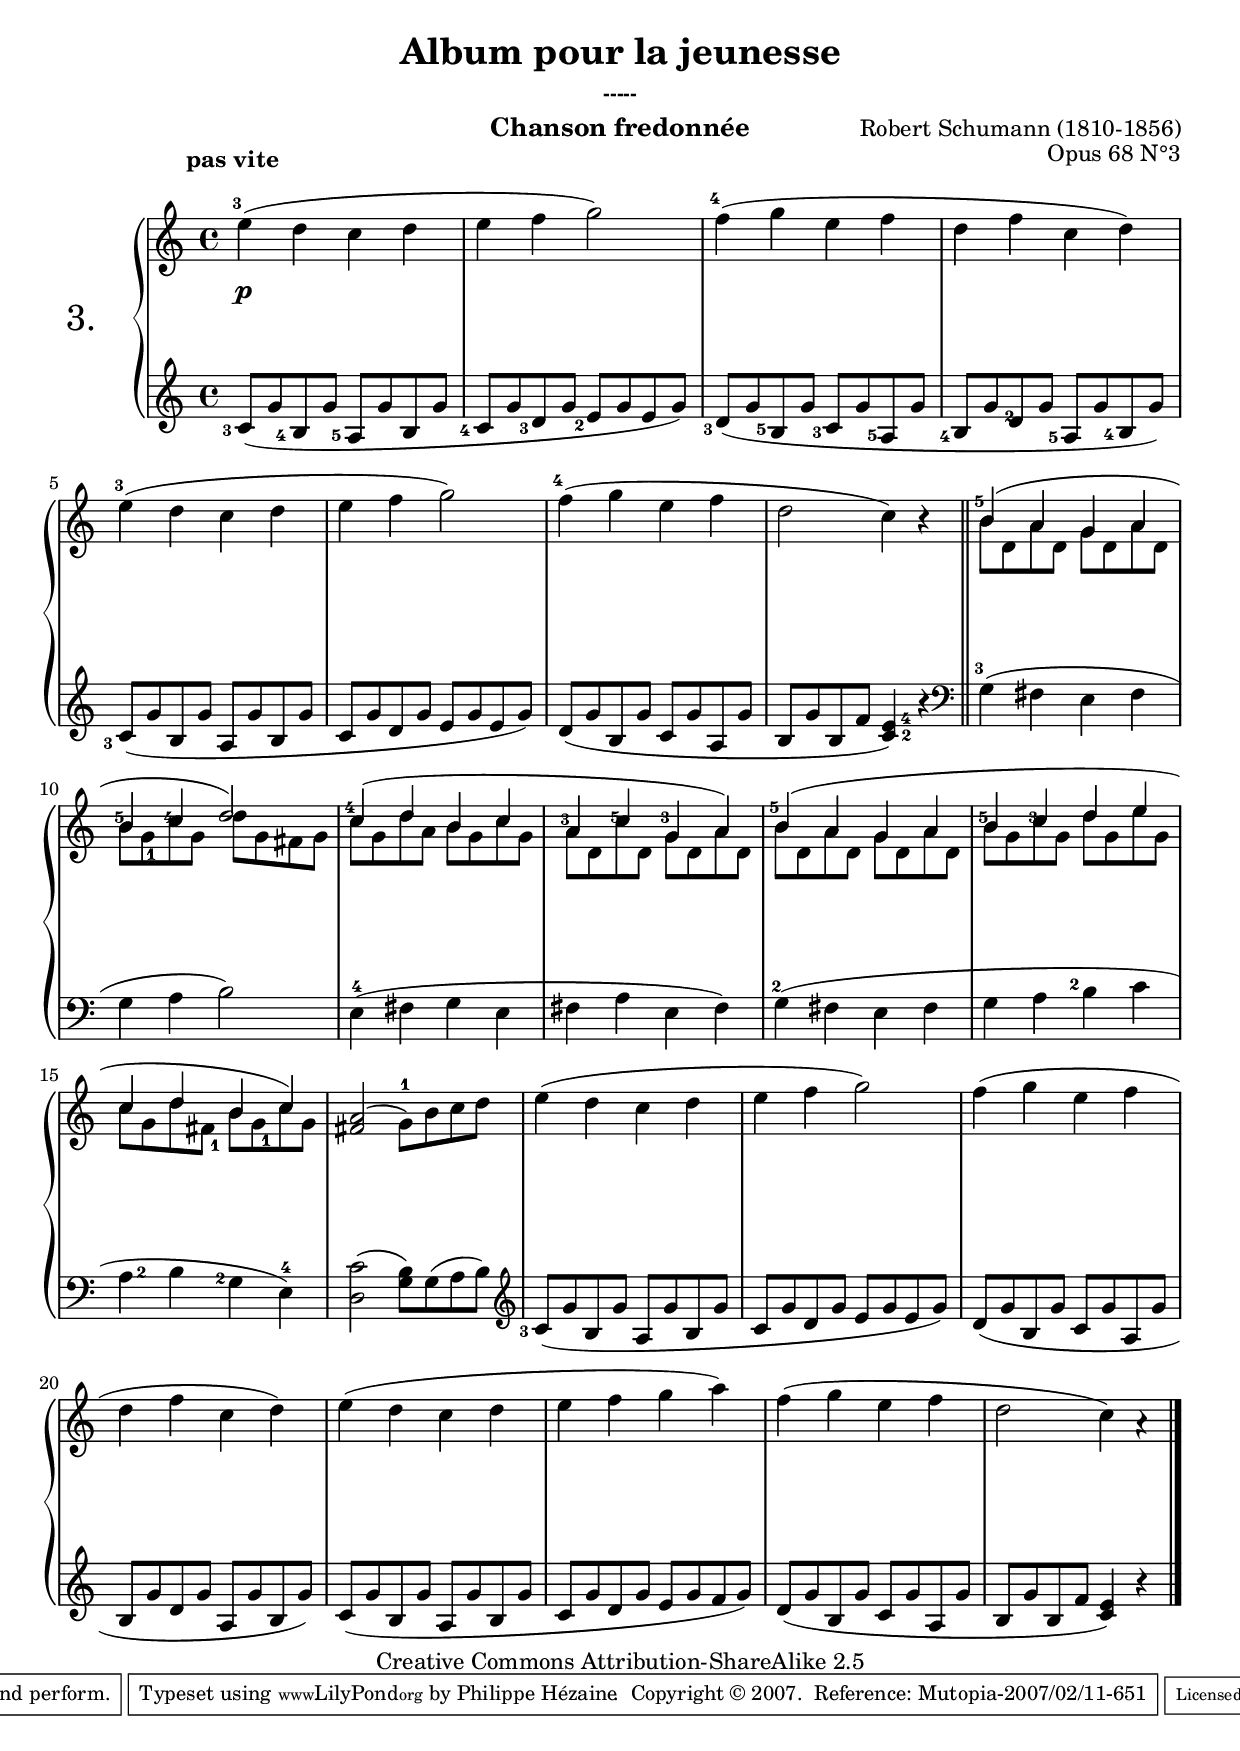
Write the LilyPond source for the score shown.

 \version "2.10.16"

 \paper { between-system-padding = #1
	ragged-bottom=##f
	ragged-last-bottom=##f
	}

     \header {
       title = "Album pour la jeunesse"
       subsubtitle = "-----"
       composer = "Robert Schumann (1810-1856)"
       opus = "Opus 68 N°3"
       instrument = "Chanson fredonnée"
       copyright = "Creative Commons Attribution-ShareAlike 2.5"
     
       % These are headers used by the Mutopia Project
       % http://www.mutopiaproject.org/
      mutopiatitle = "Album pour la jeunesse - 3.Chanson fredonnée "
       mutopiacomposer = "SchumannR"
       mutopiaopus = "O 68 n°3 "
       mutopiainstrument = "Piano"
       date = "1848"
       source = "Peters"
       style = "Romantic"
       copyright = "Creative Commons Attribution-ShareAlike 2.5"
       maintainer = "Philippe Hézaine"
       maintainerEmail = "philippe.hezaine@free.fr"
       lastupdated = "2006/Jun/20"



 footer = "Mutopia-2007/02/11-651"
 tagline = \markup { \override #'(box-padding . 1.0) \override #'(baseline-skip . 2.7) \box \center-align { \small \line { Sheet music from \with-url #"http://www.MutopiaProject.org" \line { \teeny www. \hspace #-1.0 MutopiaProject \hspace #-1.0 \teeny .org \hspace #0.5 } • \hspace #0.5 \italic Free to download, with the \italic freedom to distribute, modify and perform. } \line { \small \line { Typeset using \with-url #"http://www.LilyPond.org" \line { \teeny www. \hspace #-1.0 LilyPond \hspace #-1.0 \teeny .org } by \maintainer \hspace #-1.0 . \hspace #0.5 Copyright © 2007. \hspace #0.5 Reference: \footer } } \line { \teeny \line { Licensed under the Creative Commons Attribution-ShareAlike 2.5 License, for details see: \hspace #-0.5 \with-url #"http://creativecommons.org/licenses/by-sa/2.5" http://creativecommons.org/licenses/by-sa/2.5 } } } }
     }

     upper = \relative c'' {
       \clef treble
       \key c \major
       \time 4/4
	\override TextScript #'extra-offset = #'(-5 . 2)
	\once \override Fingering #'extra-offset = #'(-0.7 . 0)
        e4^3^\markup { \bold "pas vite" }( d c d |
	e f g2) |
	\once \override Fingering #'extra-offset = #'(-0.7 . 0)
	f4^4( g e f |
	d f c d) |
	\once \override Fingering #'extra-offset = #'(-0.7 . 0)
	e^3( d c d
	 e f g2) |
	\once \override Fingering #'extra-offset = #'(-0.7 . 0)
	f4^4( g e f |
	d2 c4) r \bar"||"
	\voiceOne
	<<
	{
	\once \override Fingering #'extra-offset = #'(-0.7 . -1.2)
	b4^5( a g a |
	\once \override Fingering #'extra-offset = #'(-0.7 . -2.2)
	b^5
	\once \override Fingering #'extra-offset = #'(-0.7 . -2.2)
	c^4 d2) |
	\once \override Fingering #'extra-offset = #'(-0.7 . -1.2)
	c4^4( d b c |
	\once \override Fingering #'extra-offset = #'(-0.7 . -2.4)
	a^3
	\once \override Fingering #'extra-offset = #'(-0.7 . -2.2)
	c^5 
	\once \override Fingering #'extra-offset = #'(-0.7 . -2.2)
	g^3 a) |
	\once \override Fingering #'extra-offset = #'(-0.7 . -1.2)
	b^5( a g a |
	\once \override Fingering #'extra-offset = #'(-0.7 . -2.2)
	b^5 
	\once \override Fingering #'extra-offset = #'(-0.7 . -2.2)
	c^3 d e |
	c d b c) | }
	\context Voice="1" { \voiceTwo
	b8 d, a' d, g d a' d, |
	b'
	\once \override Fingering #'extra-offset = #'(0.3 . 2.2)
	g_1 c g d' g, fis g |
	c g d' a b g c g |
	a d, c' d, g d a' d, |
	b' d, a' d, g d a' d, |
	b' g c g d' g, e' g, |
	c g d' 
	\once \override Fingering #'extra-offset = #'(0.7 . 2)
	fis,_1 b 
	\once \override Fingering #'extra-offset = #'(0.8 . 2.2)
	g_1 c g|
	\oneVoice
	}
	>>

	<a fis>2( \stemDown 
	\once \override Fingering #'extra-offset = #'(0 . -0.3)
	g8^1) b c d |
	e4( d c d |
	e f g2) |
	f4( g e f |
	d f c d) |
	e( d c d |
	e f g a) |
	f( g e f |
	d2 c4) a\rest |
     }
     
     lower = \relative c' {
       \clef treble
       \key c \major
       \time 4/4

	\once \override Fingering #'extra-offset = #'(-1.7 . 2.2)
	c8_3( g' 
	\once \override Fingering #'extra-offset = #'(-1.8 . 2.2)
	b,_4 g' 
	\once \override Fingering #'extra-offset = #'(-1.8 . 2.2)
	a,_5 g' b, g' |
	\once \override Fingering #'extra-offset = #'(-1.8 . 2.2)
	c,_4 g' 
	\once \override Fingering #'extra-offset = #'(-1.4 . 2)	
	d_3 g 
	\once \override Fingering #'extra-offset = #'(-1.4 . 1.8)	
	e_2 g e g) |
	\once \override Fingering #'extra-offset = #'(-1.4 . 1.3)
	d_3( g 
	\once \override Fingering #'extra-offset = #'(-1.6 . 2.2)	
	b,_5 g' 
	\once \override Fingering #'extra-offset = #'(-1.5 . 2.2)
	c,_3 g' 
	\once \override Fingering #'extra-offset = #'(-1.5 . 2.2)
	a,_5 g' |
	\once \override Fingering #'extra-offset = #'(-1.6 . 2.2)
	b,_4 g' 
	\once \override Fingering #'extra-offset = #'(-0.6 . 2.2)
	d_2 g 
	\once \override Fingering #'extra-offset = #'(-1.7 . 2)
	a,_5 g' 
	\once \override Fingering #'extra-offset = #'(-1.7 . 2)
	b,_4 g') |
	\once \override Fingering #'extra-offset = #'(-1.7 . 1.7)
	c,_3( g' b, g' a, g' b, g' |
	c, g' d g e g e g) |
	d( g b, g' c, g' a, g' |
	b, g' b, f' 
	\once \override Fingering #'extra-offset = #'(1.7 . -6)
	<c^2 e^4>4) r \bar"||"
	\clef bass
	\once \override Fingering #'extra-offset = #'(-0.7 . 0)
	g4^3( fis e fis |
	g a b2) |
	e,4^4( fis g e |
	fis a e fis) |
	\once \override Fingering #'extra-offset = #'(-0.5 . -0.4)
	g^2( fis e fis |
	g a 
	\once \override Fingering #'extra-offset = #'(-1.5 . -2.3)
	b^2 c |
	\once \override Fingering #'extra-offset = #'(1.5 . -1.9)
	a^2 b 
	\once \override Fingering #'extra-offset = #'(-1.5 . -2)
	g^2 
	\once \override Fingering #'extra-offset = #'(0 . -0.2)
	e^4) |
	<d c'>2( <g b>8) g( a b) |
	\clef treble
	\once \override Fingering #'extra-offset = #'(-1.7 . 2.2)
	c8_3( g' b, g' a, g' b, g' |
	c, g' d g e g e g) |
	d( g b, g' c, g' a, g' |
	b, g' d g a, g' b, g') |
	c,( g' b, g' a, g' b, g' |
	c, g' d g e g f g) |
	d( g b, g' c, g' a, g' |
	b, g' b, f' <c e>4) b'\rest \bar "|."
     }
     
     dynamics = {
       s8\p s8 s4 s2 s1*23
     }
     
%     pedal = {
%     }
     
     \score {
       \context PianoStaff <<
   \set PianoStaff.instrumentName = \markup{ \fontsize #4 { "3." } \hspace #1.0
}
         \context Staff=upper \upper
         \context Dynamics=dynamics \dynamics
         \context Staff=lower <<
           \clef bass
           \lower
         >>
%         \context Dynamics=pedal \pedal
       >>
       \layout {
         \context {
           \type "Engraver_group"
           \name Dynamics
           \alias Voice % So that \cresc works, for example.
           \consists "Output_property_engraver"
     
           \override VerticalAxisGroup #'minimum-Y-extent = #'(-5 . 5)
%           pedalSustainStrings = #'("Ped." "*Ped." "*")
%           pedalUnaCordaStrings = #'("una corda" "" "tre corde")
     
%           \consists "Piano_pedal_engraver"
           \consists "Script_engraver"
           \consists "Dynamic_engraver"
           \consists "Text_engraver"
     
           \override TextScript #'font-size = #2
           \override TextScript #'font-shape = #'italic
           \override DynamicText #'extra-offset = #'(0 . 2.5)
           \override Hairpin #'extra-offset = #'(0 . 2.5)
     
           \consists "Skip_event_swallow_translator"
     
           \consists "Axis_group_engraver"
         }
         \context {
           \PianoStaff
           \accepts Dynamics
           \override VerticalAlignment #'forced-distance = #4.5
         }
       }
     }
     \score {
       \context PianoStaff <<
         \context Staff=upper << \upper \dynamics >>
         \context Staff=lower << \lower \dynamics >>
%         \context Dynamics=pedal \pedal
       >>
       \midi {
	\context {  \Score
	tempoWholesPerMinute = #(ly:make-moment 70 4)
	     }

         \context {
           \type "Performer_group"
           \name Dynamics
%           \consists "Piano_pedal_performer"
         }
         \context {
           \PianoStaff
           \accepts Dynamics
         }
       }
     }
